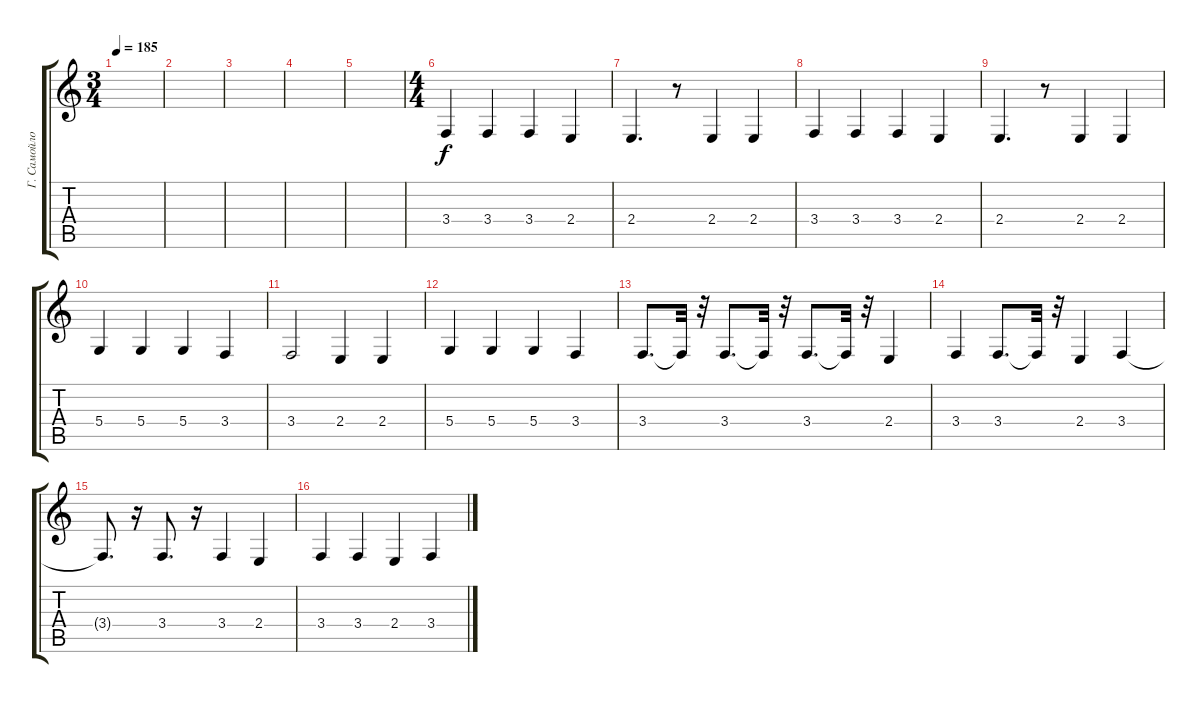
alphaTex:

\track ("Г. Самойлов (вокал)" "Г. Самойло") {instrument lead6voice}
\staff {score tabs}
\tuning (E4 B3 G3 D3 A2 E2) {hide}
\ts (3 4)
\tempo 185
\clef g2
\ks c
|
|
|
|
|
\ts (4 4)
3.4.4 3.4.4 3.4.4 2.4.4 |
2.4.4{d} r.8 2.4.4 2.4.4 |
3.4.4 3.4.4 3.4.4 2.4.4 |
2.4.4{d} r.8 2.4.4 2.4.4 |
5.4.4 5.4.4 5.4.4 3.4.4 |
3.4.2 2.4.4 2.4.4 |
5.4.4 5.4.4 5.4.4 3.4.4 |
3.4.8{d} 3.4{t}.32 r.32 3.4.8{d} 3.4{t}.32 r.32 3.4.8{d} 3.4{t}.32 r.32 2.4.4 |
3.4.4 3.4.8{d} 3.4{t}.32 r.32 2.4.4 3.4.4 |
3.4{t}.8{d} r.16 3.4.8{d} r.16 3.4.4 2.4.4 |
3.4.4 3.4.4 2.4.4 3.4.4
